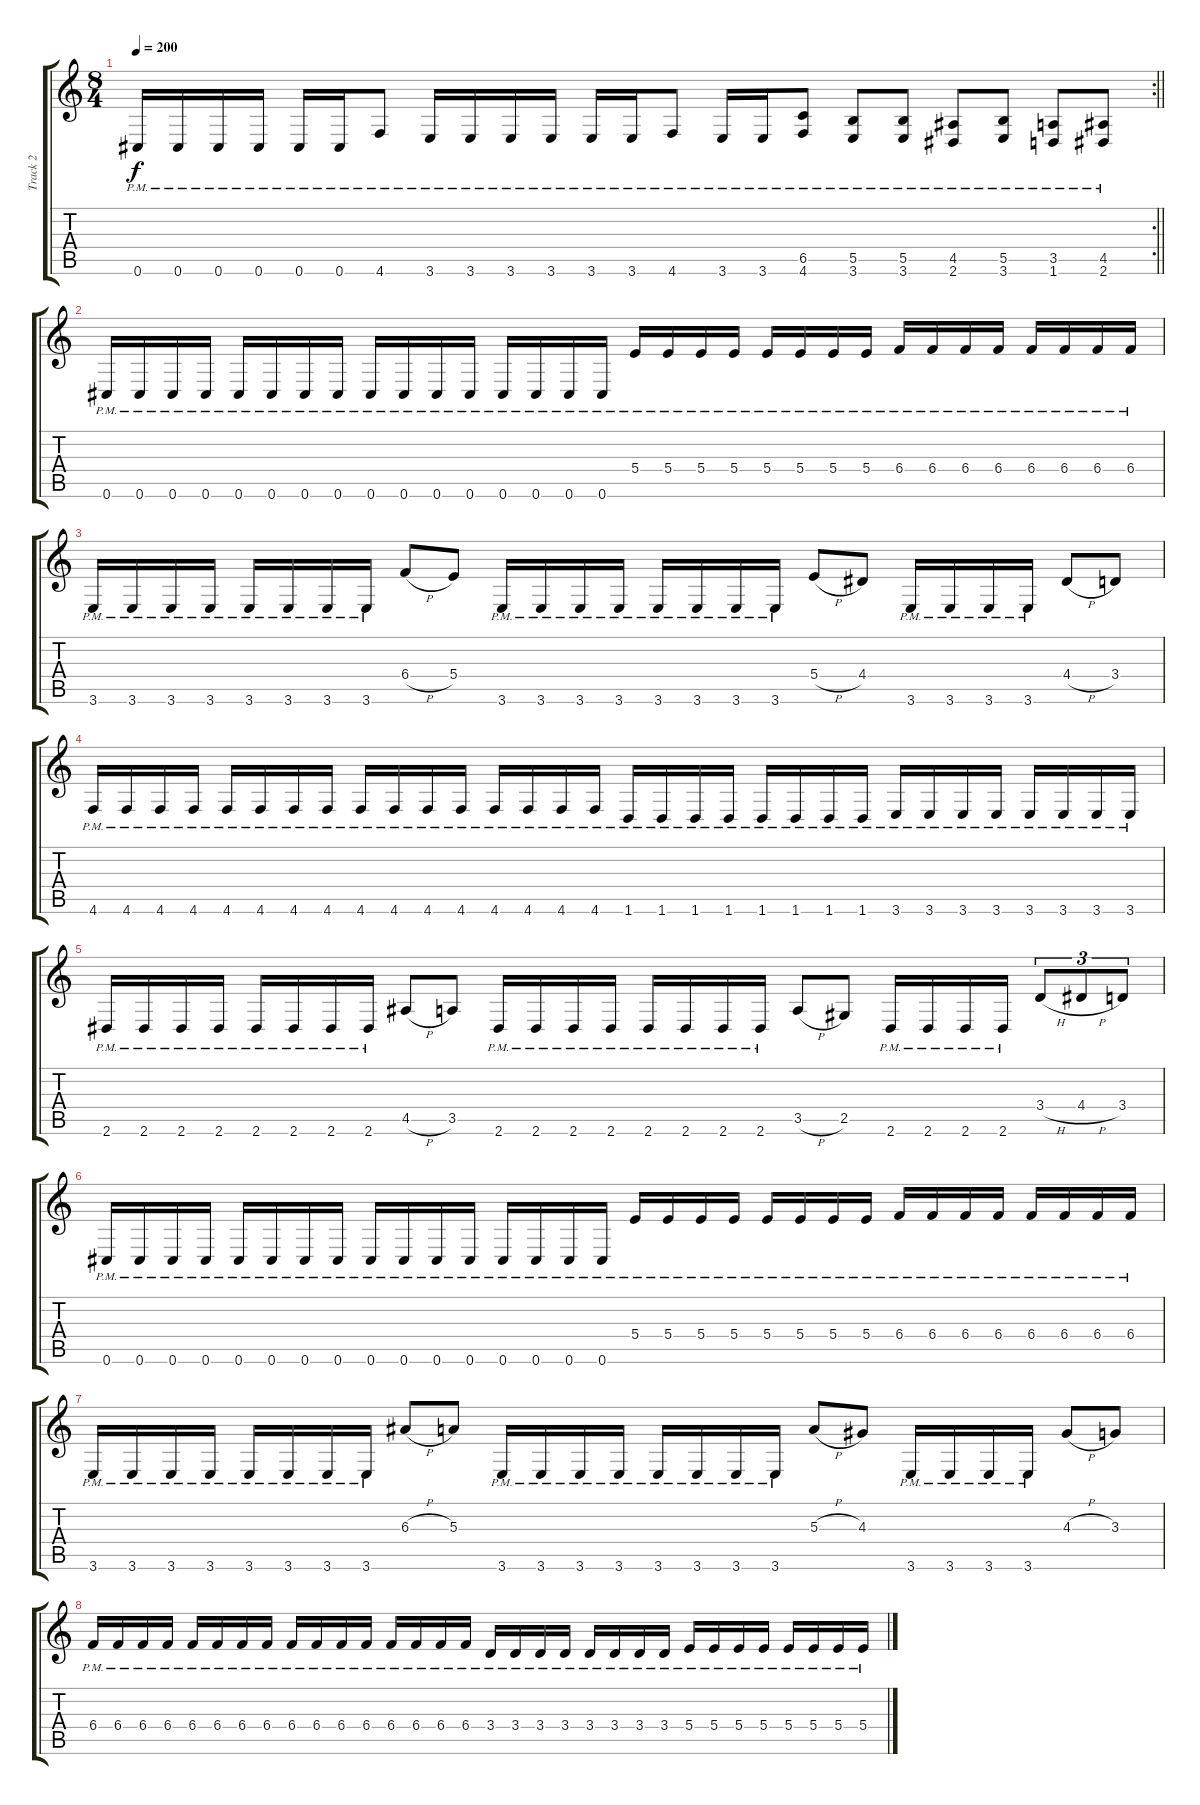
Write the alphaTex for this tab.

\track ("Track 2" "Track 2") {instrument distortionguitar}
\staff {score tabs}
\tuning (Db4 Ab3 E3 B2 Gb2 Db2) {hide}
\rc 2
\ts (8 4)
\tempo 200
\clef g2
\barLineRight lightlight
\ks c
0.6{pm}.16{dy f} 0.6{pm}.16 0.6{pm}.16 0.6{pm}.16 0.6{pm}.16 0.6{pm}.16 4.6{pm}.8 3.6{pm}.16 3.6{pm}.16 3.6{pm}.16 3.6{pm}.16 3.6{pm}.16 3.6{pm}.16 4.6{pm}.8 3.6{pm}.16 3.6{pm}.16 (6.5{pm} 4.6{pm}).8 (5.5{pm} 3.6{pm}).8 (5.5{pm} 3.6{pm}).8 (4.5{pm} 2.6{pm}).8 (5.5{pm} 3.6{pm}).8 (3.5{pm} 1.6{pm}).8 (4.5{pm} 2.6{pm}).8 |
0.6{pm}.16 0.6{pm}.16 0.6{pm}.16 0.6{pm}.16 0.6{pm}.16 0.6{pm}.16 0.6{pm}.16 0.6{pm}.16 0.6{pm}.16 0.6{pm}.16 0.6{pm}.16 0.6{pm}.16 0.6{pm}.16 0.6{pm}.16 0.6{pm}.16 0.6{pm}.16 5.4{pm}.16 5.4{pm}.16 5.4{pm}.16 5.4{pm}.16 5.4{pm}.16 5.4{pm}.16 5.4{pm}.16 5.4{pm}.16 6.4{pm}.16 6.4{pm}.16 6.4{pm}.16 6.4{pm}.16 6.4{pm}.16 6.4{pm}.16 6.4{pm}.16 6.4{pm}.16 |
3.6{pm}.16 3.6{pm}.16 3.6{pm}.16 3.6{pm}.16 3.6{pm}.16 3.6{pm}.16 3.6{pm}.16 3.6{pm}.16 6.4{h}.8 5.4.8 3.6{pm}.16 3.6{pm}.16 3.6{pm}.16 3.6{pm}.16 3.6{pm}.16 3.6{pm}.16 3.6{pm}.16 3.6{pm}.16 5.4{h}.8 4.4.8 3.6{pm}.16 3.6{pm}.16 3.6{pm}.16 3.6{pm}.16 4.4{h}.8 3.4.8 |
4.6{pm}.16 4.6{pm}.16 4.6{pm}.16 4.6{pm}.16 4.6{pm}.16 4.6{pm}.16 4.6{pm}.16 4.6{pm}.16 4.6{pm}.16 4.6{pm}.16 4.6{pm}.16 4.6{pm}.16 4.6{pm}.16 4.6{pm}.16 4.6{pm}.16 4.6{pm}.16 1.6{pm}.16 1.6{pm}.16 1.6{pm}.16 1.6{pm}.16 1.6{pm}.16 1.6{pm}.16 1.6{pm}.16 1.6{pm}.16 3.6{pm}.16 3.6{pm}.16 3.6{pm}.16 3.6{pm}.16 3.6{pm}.16 3.6{pm}.16 3.6{pm}.16 3.6{pm}.16 |
2.6{pm}.16 2.6{pm}.16 2.6{pm}.16 2.6{pm}.16 2.6{pm}.16 2.6{pm}.16 2.6{pm}.16 2.6{pm}.16 4.5{h}.8 3.5.8 2.6{pm}.16 2.6{pm}.16 2.6{pm}.16 2.6{pm}.16 2.6{pm}.16 2.6{pm}.16 2.6{pm}.16 2.6{pm}.16 3.5{h}.8 2.5.8 2.6{pm}.16 2.6{pm}.16 2.6{pm}.16 2.6{pm}.16 3.4{h}.8{tu (3 2)} 4.4{h}.8{tu (3 2)} 3.4.8{tu (3 2)} |
0.6{pm}.16 0.6{pm}.16 0.6{pm}.16 0.6{pm}.16 0.6{pm}.16 0.6{pm}.16 0.6{pm}.16 0.6{pm}.16 0.6{pm}.16 0.6{pm}.16 0.6{pm}.16 0.6{pm}.16 0.6{pm}.16 0.6{pm}.16 0.6{pm}.16 0.6{pm}.16 5.4{pm}.16 5.4{pm}.16 5.4{pm}.16 5.4{pm}.16 5.4{pm}.16 5.4{pm}.16 5.4{pm}.16 5.4{pm}.16 6.4{pm}.16 6.4{pm}.16 6.4{pm}.16 6.4{pm}.16 6.4{pm}.16 6.4{pm}.16 6.4{pm}.16 6.4{pm}.16 |
3.6{pm}.16 3.6{pm}.16 3.6{pm}.16 3.6{pm}.16 3.6{pm}.16 3.6{pm}.16 3.6{pm}.16 3.6{pm}.16 6.3{h}.8 5.3.8 3.6{pm}.16 3.6{pm}.16 3.6{pm}.16 3.6{pm}.16 3.6{pm}.16 3.6{pm}.16 3.6{pm}.16 3.6{pm}.16 5.3{h}.8 4.3.8 3.6{pm}.16 3.6{pm}.16 3.6{pm}.16 3.6{pm}.16 4.3{h}.8 3.3.8 |
6.4{pm}.16 6.4{pm}.16 6.4{pm}.16 6.4{pm}.16 6.4{pm}.16 6.4{pm}.16 6.4{pm}.16 6.4{pm}.16 6.4{pm}.16 6.4{pm}.16 6.4{pm}.16 6.4{pm}.16 6.4{pm}.16 6.4{pm}.16 6.4{pm}.16 6.4{pm}.16 3.4{pm}.16 3.4{pm}.16 3.4{pm}.16 3.4{pm}.16 3.4{pm}.16 3.4{pm}.16 3.4{pm}.16 3.4{pm}.16 5.4{pm}.16 5.4{pm}.16 5.4{pm}.16 5.4{pm}.16 5.4{pm}.16 5.4{pm}.16 5.4{pm}.16 5.4{pm}.16
